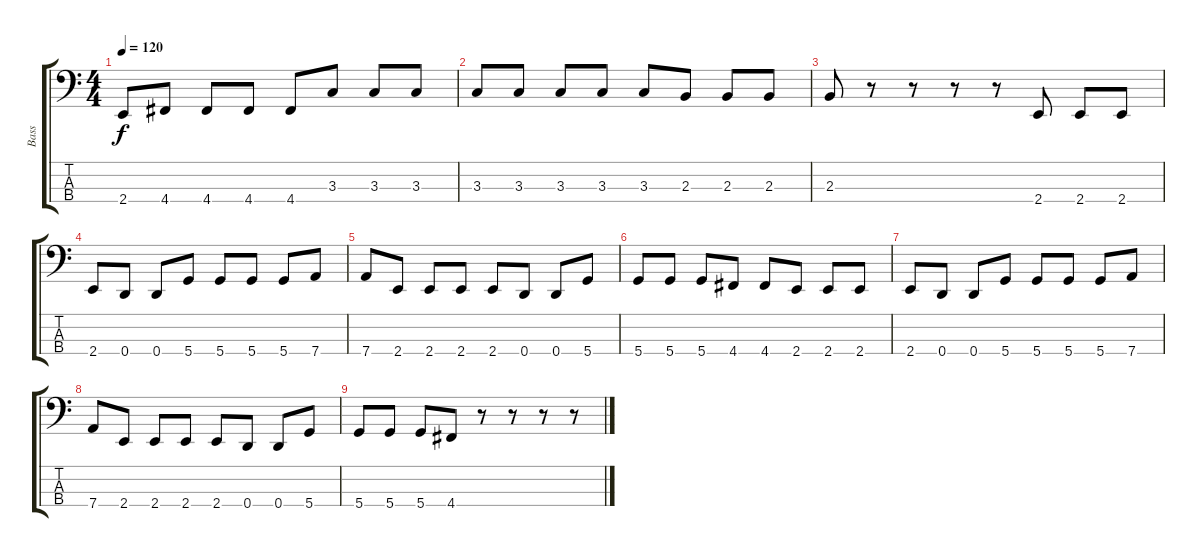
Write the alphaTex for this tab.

\track ("Bass" "Bass") {instrument electricbassfinger}
\staff {score tabs}
\tuning (G2 D2 A1 D1) {hide}
\ts (4 4)
\tempo 120
\clef f4
\ks c
2.4.8{dy f} 4.4.8 4.4.8 4.4.8 4.4.8 3.3.8 3.3.8 3.3.8 |
3.3.8 3.3.8 3.3.8 3.3.8 3.3.8 2.3.8 2.3.8 2.3.8 |
2.3.8 r.8 r.8 r.8 r.8 2.4.8 2.4.8 2.4.8 |
2.4.8 0.4.8 0.4.8 5.4.8 5.4.8 5.4.8 5.4.8 7.4.8 |
7.4.8 2.4.8 2.4.8 2.4.8 2.4.8 0.4.8 0.4.8 5.4.8 |
5.4.8 5.4.8 5.4.8 4.4.8 4.4.8 2.4.8 2.4.8 2.4.8 |
2.4.8 0.4.8 0.4.8 5.4.8 5.4.8 5.4.8 5.4.8 7.4.8 |
7.4.8 2.4.8 2.4.8 2.4.8 2.4.8 0.4.8 0.4.8 5.4.8 |
5.4.8 5.4.8 5.4.8 4.4.8 r.8 r.8 r.8 r.8
